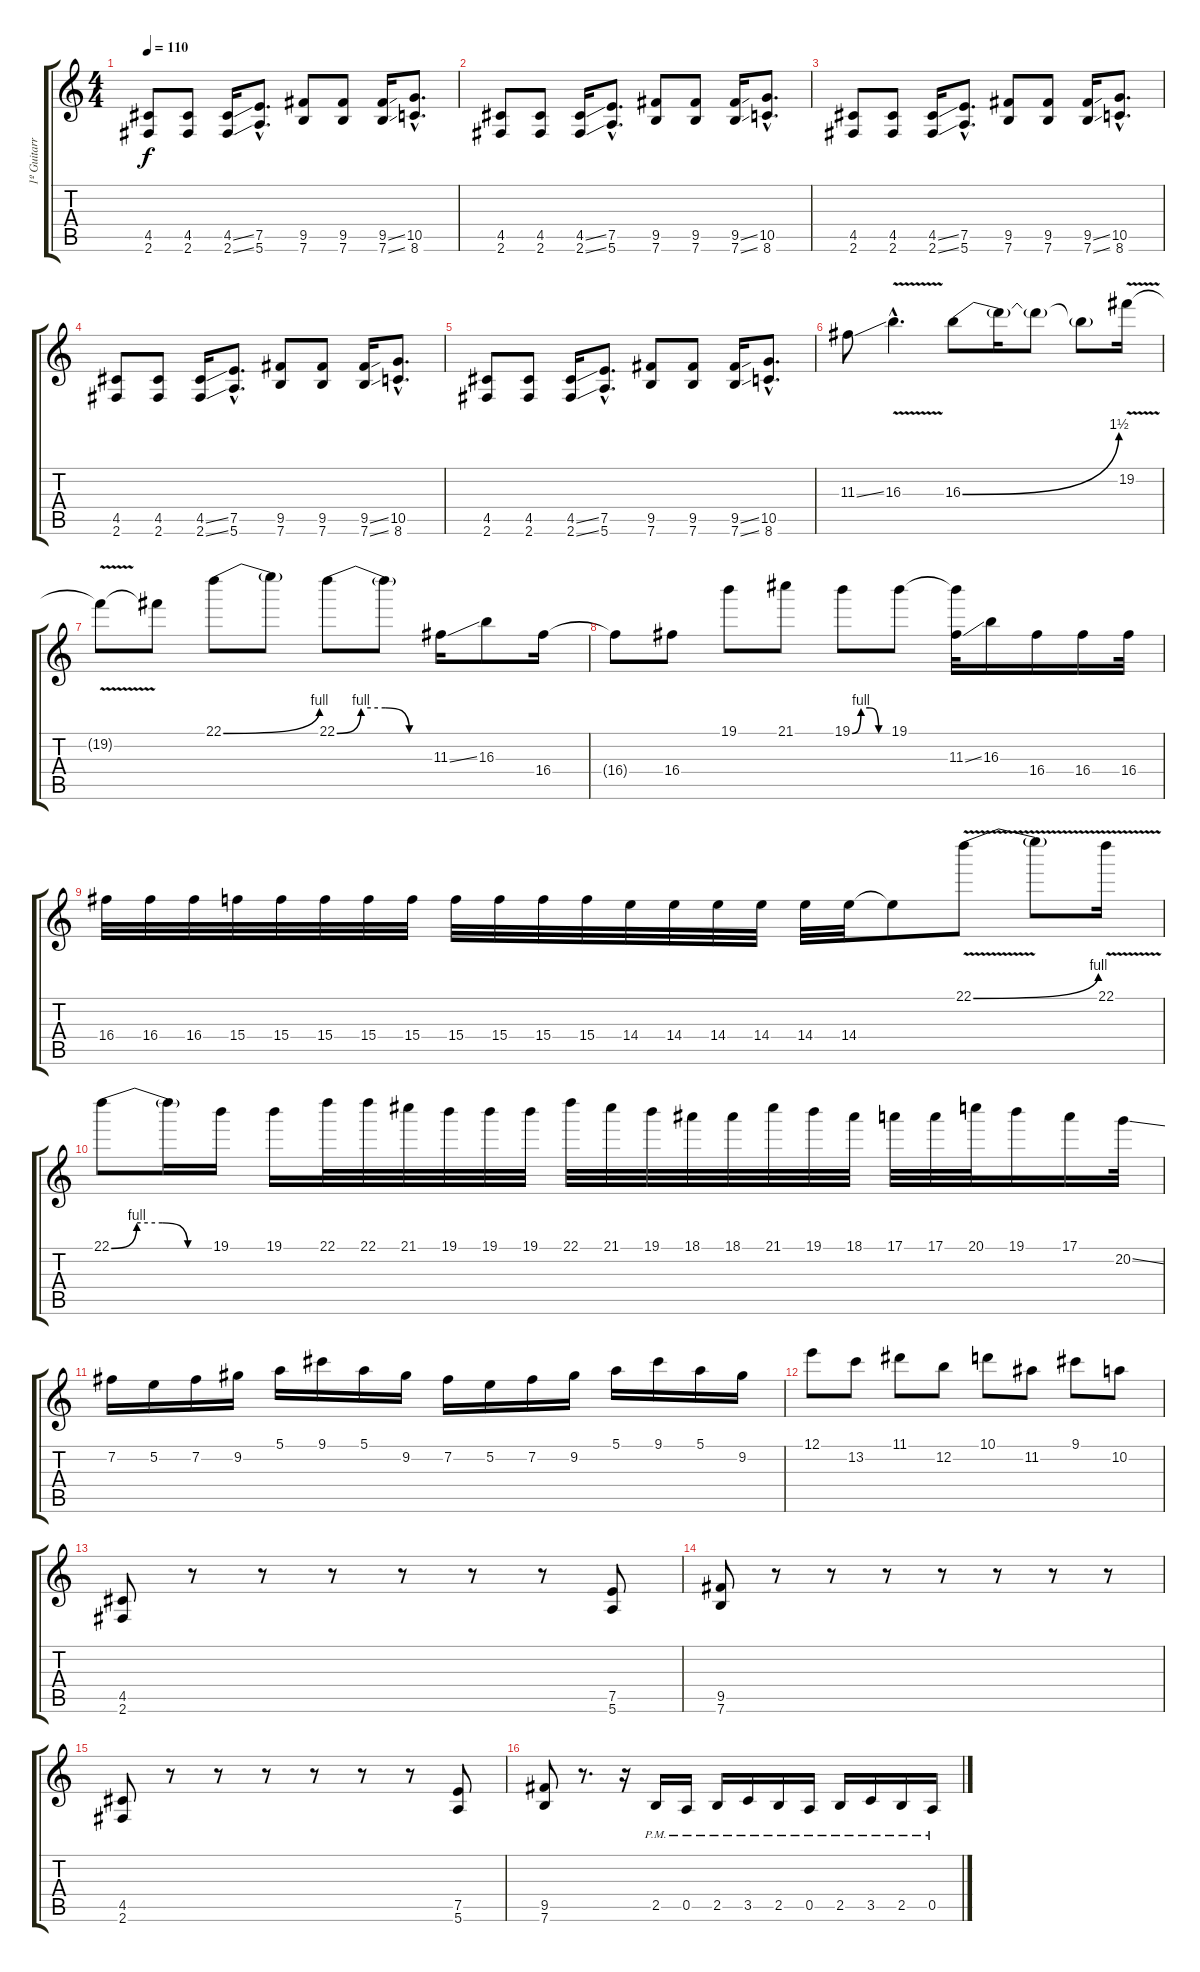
\track ("1º Guitarra" "1º Guitarr") {instrument overdrivenguitar}
\staff {score tabs}
\tuning (E4 B3 G3 D3 A2 E2) {hide}
\ts (4 4)
\tempo 110
\clef g2
\ks c
(4.5 2.6).8{dy f instrument distortionguitar} (4.5 2.6).8 (4.5{ss} 2.6{ss}).16 (7.5{hac} 5.6{hac}).8{d} (9.5 7.6).8 (9.5 7.6).8 (9.5{ss} 7.6{ss}).16 (10.5{hac} 8.6{hac}).8{d} |
(4.5 2.6).8{instrument distortionguitar} (4.5 2.6).8 (4.5{ss} 2.6{ss}).16 (7.5{hac} 5.6{hac}).8{d} (9.5 7.6).8 (9.5 7.6).8 (9.5{ss} 7.6{ss}).16 (10.5{hac} 8.6{hac}).8{d} |
(4.5 2.6).8{instrument distortionguitar} (4.5 2.6).8 (4.5{ss} 2.6{ss}).16 (7.5{hac} 5.6{hac}).8{d} (9.5 7.6).8 (9.5 7.6).8 (9.5{ss} 7.6{ss}).16 (10.5{hac} 8.6{hac}).8{d} |
(4.5 2.6).8{instrument distortionguitar} (4.5 2.6).8 (4.5{ss} 2.6{ss}).16 (7.5{hac} 5.6{hac}).8{d} (9.5 7.6).8 (9.5 7.6).8 (9.5{ss} 7.6{ss}).16 (10.5{hac} 8.6{hac}).8{d} |
(4.5 2.6).8{instrument distortionguitar} (4.5 2.6).8 (4.5{ss} 2.6{ss}).16 (7.5{hac} 5.6{hac}).8{d} (9.5 7.6).8 (9.5 7.6).8 (9.5{ss} 7.6{ss}).16 (10.5{hac} 8.6{hac}).8{d} |
11.3{ss}.8{instrument overdrivenguitar} 16.3{v hac}.4{d} 16.3{be (bend 0 0 60 6)}.8 16.3{t}.16 16.3{t}.8 16.3{t}.8 19.2{v}.16 |
19.2{t}.8 19.2{t}.8 22.1{be (bend 0 0 60 4)}.8 22.1{t}.8 22.1{be (custom 0 0 15 4 30 4 45 0 60 0)}.8 22.1{t}.8 11.3{ss}.16 16.3.8 16.4.16 |
16.4{t}.8 16.4.8 19.1.8 21.1.8 19.1{be (custom 0 0 15 4 30 4 45 0 60 0)}.8 19.1.8 (19.1{t} 11.3{ss}).32 16.3.16 16.4.16 16.4.16 16.4.32 |
16.4.32 16.4.32 16.4.32 15.4.32 15.4.32 15.4.32 15.4.32 15.4.32 15.4.32 15.4.32 15.4.32 15.4.32 14.4.32 14.4.32 14.4.32 14.4.32 14.4.32 14.4.32 14.4{t}.8 22.1{be (bend 0 0 60 4) v}.8 22.1{t}.8 22.1{v}.16 |
22.1{be (custom 0 0 15 4 30 4 45 0 60 0)}.8 22.1{t}.16 19.1.16 19.1.16 22.1.32 22.1.32 21.1.32 19.1.32 19.1.32 19.1.32 22.1.32 21.1.32 19.1.32 18.1.32 18.1.32 21.1.32 19.1.32 18.1.32 17.1.32 17.1.32 20.1.32 19.1.16 17.1.16 20.2{ss}.32 |
7.2.16 5.2.16 7.2.16 9.2.16 5.1.16 9.1.16 5.1.16 9.2.16 7.2.16 5.2.16 7.2.16 9.2.16 5.1.16 9.1.16 5.1.16 9.2.16 |
12.1.8 13.2.8 11.1.8 12.2.8 10.1.8 11.2.8 9.1.8 10.2.8 |
(4.5 2.6).8{instrument distortionguitar} r.8 r.8 r.8 r.8 r.8 r.8 (7.5 5.6).8 |
(9.5 7.6).8 r.8 r.8 r.8 r.8 r.8 r.8 r.8 |
(4.5 2.6).8{instrument distortionguitar} r.8 r.8 r.8 r.8 r.8 r.8 (7.5 5.6).8 |
(9.5 7.6).8 r.8{d} r.16 2.5{pm}.16{instrument overdrivenguitar} 0.5{pm}.16 2.5{pm}.16 3.5{pm}.16 2.5{pm}.16 0.5{pm}.16 2.5{pm}.16 3.5{pm}.16 2.5{pm}.16 0.5{pm}.16
